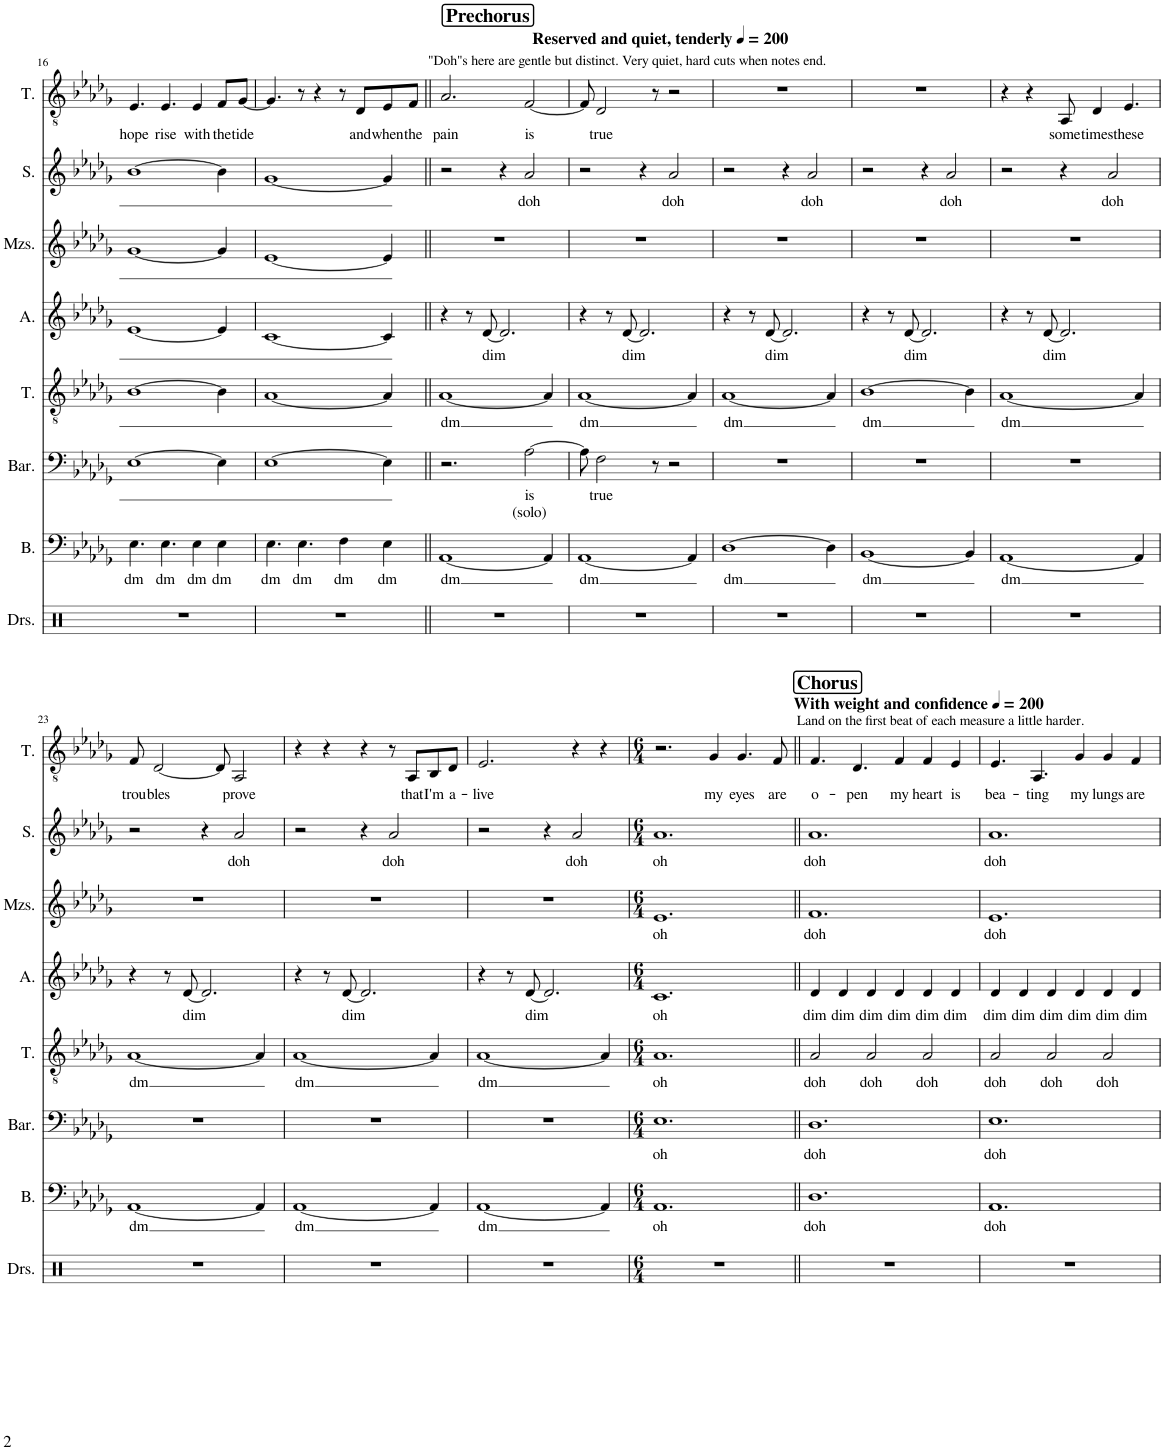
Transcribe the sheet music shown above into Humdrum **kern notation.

**kern	**kern	**text	**kern	**text	**text	**kern	**text	**kern	**text	**kern	**text	**kern	**text	**kern	**text
*part8	*part7	*part7	*part6	*part6	*part6	*part5	*part5	*part4	*part4	*part3	*part3	*part2	*part2	*part1	*part1
*staff8	*staff7	*staff7	*staff6	*staff6	*staff6	*staff5	*staff5	*staff4	*staff4	*staff3	*staff3	*staff2	*staff2	*staff1	*staff1
*I"Drumset	*I"Bass	*	*I"Baritone	*	*	*I"Tenor	*	*I"Alto	*	*I"Mezzo-soprano	*	*I"Soprano	*	*I"Tenor	*
*I'Drs.	*I'B.	*	*I'Bar.	*	*	*I'T.	*	*I'A.	*	*I'Mzs.	*	*I'S.	*	*I'T.	*
!!LO:PB:g=z
*clefX	*clefF4	*	*clefF4	*	*	*clefGv2	*	*clefG2	*	*clefG2	*	*clefG2	*	*clefGv2	*
*k[]	*k[b-e-a-d-g-]	*	*k[b-e-a-d-g-]	*	*	*k[b-e-a-d-g-]	*	*k[b-e-a-d-g-]	*	*k[b-e-a-d-g-]	*	*k[b-e-a-d-g-]	*	*k[b-e-a-d-g-]	*
*M5/4	*M5/4	*	*M5/4	*	*	*M5/4	*	*M5/4	*	*M5/4	*	*M5/4	*	*M5/4	*
=16	=16	=16	=16	=16	=16	=16	=16	=16	=16	=16	=16	=16	=16	=16	=16
!	!	!LO:LY:b	!	!	!	!	!	!	!	!	!	!	!	!	!LO:LY:b
4%5r	4.E-\	dm	[1E-	.	.	[1B-	.	[1e-	.	[1g-	.	[1b-	.	4.E-/	hope
!	!	!LO:LY:b	!	!	!	!	!	!	!	!	!	!	!	!	!LO:LY:b
.	4.E-\	dm	.	.	.	.	.	.	.	.	.	.	.	4.E-/	rise
!	!	!LO:LY:b	!	!	!	!	!	!	!	!	!	!	!	!	!LO:LY:b
.	4E-\	dm	.	.	.	.	.	.	.	.	.	.	.	4E-/	with
!	!	!LO:LY:b	!	!	!	!	!	!	!	!	!	!	!	!	!LO:LY:b
.	4E-\	dm	4E-\]	.	.	4B-\]	.	4e-/]	.	4g-/]	.	4b-\]	.	8F/L	the
!	!	!	!	!	!	!	!	!	!	!	!	!	!	!	!LO:LY:b
.	.	.	.	.	.	.	.	.	.	.	.	.	.	[8G-/J	tide
=17	=17	=17	=17	=17	=17	=17	=17	=17	=17	=17	=17	=17	=17	=17	=17
!	!	!LO:LY:b	!	!	!	!	!	!	!	!	!	!	!	!	!
4%5r	4.E-\	dm	[1E-	.	.	[1A-	.	[1c	.	[1e-	.	[1g-	.	4.G-/]	.
!	!	!LO:LY:b	!	!	!	!	!	!	!	!	!	!	!	!	!
.	4.E-\	dm	.	.	.	.	.	.	.	.	.	.	.	8r	.
.	.	.	.	.	.	.	.	.	.	.	.	.	.	4r	.
!	!	!LO:LY:b	!	!	!	!	!	!	!	!	!	!	!	!	!
.	4F\	dm	.	.	.	.	.	.	.	.	.	.	.	8r	.
!	!	!	!	!	!	!	!	!	!	!	!	!	!	!	!LO:LY:b
.	.	.	.	.	.	.	.	.	.	.	.	.	.	8D-/L	and
!	!	!LO:LY:b	!	!	!	!	!	!	!	!	!	!	!	!	!LO:LY:b
.	4E-\	dm	4E-\]	.	.	4A-/]	.	4c/]	.	4e-/]	.	4g-/]	.	8E-/	when
!	!	!	!	!	!	!	!	!	!	!	!	!	!	!	!LO:LY:b
.	.	.	.	.	.	.	.	.	.	.	.	.	.	8F/J	the
=18||	=18||	=18||	=18||	=18||	=18||	=18||	=18||	=18||	=18||	=18||	=18||	=18||	=18||	=18||	=18||
!!LO:REH:place=s1:a:B:cj:fs=14:t=Prechorus
*	*	*	*	*	*	*	*	*	*	*	*	*	*	*MM200	*
!	!	!	!	!	!	!	!	!	!	!	!	!	!	!LO:TX:a:B:t=Reserved and quiet, tenderly	!
!	!	!	!	!	!	!	!	!	!	!	!	!	!	!LO:TX:a:t="Doh"s here are gentle but distinct. Very quiet, hard cuts when notes end.	!
!	!	!LO:LY:b	!	!	!	!	!LO:LY:b	!	!	!	!	!	!	!	!LO:LY:b
4%5r	[1AA-	dm	2.r	.	.	[1A-	dm	4r	.	4%5r	.	2r	.	2.A-/	pain
.	.	.	.	.	.	.	.	8r	.	.	.	.	.	.	.
!	!	!	!	!	!	!	!	!	!LO:LY:b	!	!	!	!	!	!
.	.	.	.	.	.	.	.	[8d-/	dim	.	.	.	.	.	.
.	.	.	.	.	.	.	.	2.d-/]	.	.	.	4r	.	.	.
!	!	!	!	!LO:LY:b	!LO:LY:b	!	!	!	!	!	!	!	!LO:LY:b	!	!LO:LY:b
.	.	.	[2A-\	is	(solo)	.	.	.	.	.	.	2a-/	doh	[2F/	is
.	4AA-/]	.	.	.	.	4A-/]	.	.	.	.	.	.	.	.	.
=19	=19	=19	=19	=19	=19	=19	=19	=19	=19	=19	=19	=19	=19	=19	=19
!	!	!LO:LY:b	!	!	!	!	!LO:LY:b	!	!	!	!	!	!	!	!
4%5r	[1AA-	dm	8A-\]	.	.	[1A-	dm	4r	.	4%5r	.	2r	.	8F/]	.
!	!	!	!	!LO:LY:b	!	!	!	!	!	!	!	!	!	!	!LO:LY:b
.	.	.	2F\	true	.	.	.	.	.	.	.	.	.	2D-/	true
.	.	.	.	.	.	.	.	8r	.	.	.	.	.	.	.
!	!	!	!	!	!	!	!	!	!LO:LY:b	!	!	!	!	!	!
.	.	.	.	.	.	.	.	[8d-/	dim	.	.	.	.	.	.
.	.	.	.	.	.	.	.	2.d-/]	.	.	.	4r	.	.	.
.	.	.	8r	.	.	.	.	.	.	.	.	.	.	8r	.
!	!	!	!	!	!	!	!	!	!	!	!	!	!LO:LY:b	!	!
.	.	.	2r	.	.	.	.	.	.	.	.	2a-/	doh	2r	.
.	4AA-/]	.	.	.	.	4A-/]	.	.	.	.	.	.	.	.	.
=20	=20	=20	=20	=20	=20	=20	=20	=20	=20	=20	=20	=20	=20	=20	=20
!	!	!LO:LY:b	!	!	!	!	!LO:LY:b	!	!	!	!	!	!	!	!
4%5r	[1D-	dm	4%5r	.	.	[1A-	dm	4r	.	4%5r	.	2r	.	4%5r	.
.	.	.	.	.	.	.	.	8r	.	.	.	.	.	.	.
!	!	!	!	!	!	!	!	!	!LO:LY:b	!	!	!	!	!	!
.	.	.	.	.	.	.	.	[8d-/	dim	.	.	.	.	.	.
.	.	.	.	.	.	.	.	2.d-/]	.	.	.	4r	.	.	.
!	!	!	!	!	!	!	!	!	!	!	!	!	!LO:LY:b	!	!
.	.	.	.	.	.	.	.	.	.	.	.	2a-/	doh	.	.
.	4D-\]	.	.	.	.	4A-/]	.	.	.	.	.	.	.	.	.
=21	=21	=21	=21	=21	=21	=21	=21	=21	=21	=21	=21	=21	=21	=21	=21
!	!	!LO:LY:b	!	!	!	!	!LO:LY:b	!	!	!	!	!	!	!	!
4%5r	[1BB-	dm	4%5r	.	.	[1B-	dm	4r	.	4%5r	.	2r	.	4%5r	.
.	.	.	.	.	.	.	.	8r	.	.	.	.	.	.	.
!	!	!	!	!	!	!	!	!	!LO:LY:b	!	!	!	!	!	!
.	.	.	.	.	.	.	.	[8d-/	dim	.	.	.	.	.	.
.	.	.	.	.	.	.	.	2.d-/]	.	.	.	4r	.	.	.
!	!	!	!	!	!	!	!	!	!	!	!	!	!LO:LY:b	!	!
.	.	.	.	.	.	.	.	.	.	.	.	2a-/	doh	.	.
.	4BB-/]	.	.	.	.	4B-\]	.	.	.	.	.	.	.	.	.
=22	=22	=22	=22	=22	=22	=22	=22	=22	=22	=22	=22	=22	=22	=22	=22
!	!	!LO:LY:b	!	!	!	!	!LO:LY:b	!	!	!	!	!	!	!	!
4%5r	[1AA-	dm	4%5r	.	.	[1A-	dm	4r	.	4%5r	.	2r	.	4r	.
.	.	.	.	.	.	.	.	8r	.	.	.	.	.	4r	.
!	!	!	!	!	!	!	!	!	!LO:LY:b	!	!	!	!	!	!
.	.	.	.	.	.	.	.	[8d-/	dim	.	.	.	.	.	.
!	!	!	!	!	!	!	!	!	!	!	!	!	!	!	!LO:LY:b
.	.	.	.	.	.	.	.	2.d-/]	.	.	.	4r	.	8AA-/	some
!	!	!	!	!	!	!	!	!	!	!	!	!	!	!	!LO:LY:b
.	.	.	.	.	.	.	.	.	.	.	.	.	.	4D-/	times
!	!	!	!	!	!	!	!	!	!	!	!	!	!LO:LY:b	!	!
.	.	.	.	.	.	.	.	.	.	.	.	2a-/	doh	.	.
!	!	!	!	!	!	!	!	!	!	!	!	!	!	!	!LO:LY:b
.	.	.	.	.	.	.	.	.	.	.	.	.	.	4.E-/	these
.	4AA-/]	.	.	.	.	4A-/]	.	.	.	.	.	.	.	.	.
!!LO:LB:g=z
=23	=23	=23	=23	=23	=23	=23	=23	=23	=23	=23	=23	=23	=23	=23	=23
!	!	!LO:LY:b	!	!	!	!	!LO:LY:b	!	!	!	!	!	!	!	!LO:LY:b
4%5r	[1AA-	dm	4%5r	.	.	[1A-	dm	4r	.	4%5r	.	2r	.	8F/	trou-
!	!	!	!	!	!	!	!	!	!	!	!	!	!	!	!LO:LY:b
.	.	.	.	.	.	.	.	.	.	.	.	.	.	[2D-/	-bles
.	.	.	.	.	.	.	.	8r	.	.	.	.	.	.	.
!	!	!	!	!	!	!	!	!	!LO:LY:b	!	!	!	!	!	!
.	.	.	.	.	.	.	.	[8d-/	dim	.	.	.	.	.	.
.	.	.	.	.	.	.	.	2.d-/]	.	.	.	4r	.	.	.
.	.	.	.	.	.	.	.	.	.	.	.	.	.	8D-/]	.
!	!	!	!	!	!	!	!	!	!	!	!	!	!LO:LY:b	!	!LO:LY:b
.	.	.	.	.	.	.	.	.	.	.	.	2a-/	doh	2AA-/	prove
.	4AA-/]	.	.	.	.	4A-/]	.	.	.	.	.	.	.	.	.
=24	=24	=24	=24	=24	=24	=24	=24	=24	=24	=24	=24	=24	=24	=24	=24
!	!	!LO:LY:b	!	!	!	!	!LO:LY:b	!	!	!	!	!	!	!	!
4%5r	[1AA-	dm	4%5r	.	.	[1A-	dm	4r	.	4%5r	.	2r	.	4r	.
.	.	.	.	.	.	.	.	8r	.	.	.	.	.	4r	.
!	!	!	!	!	!	!	!	!	!LO:LY:b	!	!	!	!	!	!
.	.	.	.	.	.	.	.	[8d-/	dim	.	.	.	.	.	.
.	.	.	.	.	.	.	.	2.d-/]	.	.	.	4r	.	4r	.
!	!	!	!	!	!	!	!	!	!	!	!	!	!LO:LY:b	!	!
.	.	.	.	.	.	.	.	.	.	.	.	2a-/	doh	8r	.
!	!	!	!	!	!	!	!	!	!	!	!	!	!	!	!LO:LY:b
.	.	.	.	.	.	.	.	.	.	.	.	.	.	8AA-/L	that
!	!	!	!	!	!	!	!	!	!	!	!	!	!	!	!LO:LY:b
.	4AA-/]	.	.	.	.	4A-/]	.	.	.	.	.	.	.	8BB-/	I'm
!	!	!	!	!	!	!	!	!	!	!	!	!	!	!	!LO:LY:b
.	.	.	.	.	.	.	.	.	.	.	.	.	.	8D-/J	a-
=25	=25	=25	=25	=25	=25	=25	=25	=25	=25	=25	=25	=25	=25	=25	=25
!	!	!LO:LY:b	!	!	!	!	!LO:LY:b	!	!	!	!	!	!	!	!LO:LY:b
4%5r	[1AA-	dm	4%5r	.	.	[1A-	dm	4r	.	4%5r	.	2r	.	2.E-/	-live
.	.	.	.	.	.	.	.	8r	.	.	.	.	.	.	.
!	!	!	!	!	!	!	!	!	!LO:LY:b	!	!	!	!	!	!
.	.	.	.	.	.	.	.	[8d-/	dim	.	.	.	.	.	.
.	.	.	.	.	.	.	.	2.d-/]	.	.	.	4r	.	.	.
!	!	!	!	!	!	!	!	!	!	!	!	!	!LO:LY:b	!	!
.	.	.	.	.	.	.	.	.	.	.	.	2a-/	doh	4r	.
.	4AA-/]	.	.	.	.	4A-/]	.	.	.	.	.	.	.	4r	.
=26	=26	=26	=26	=26	=26	=26	=26	=26	=26	=26	=26	=26	=26	=26	=26
*M6/4	*M6/4	*	*M6/4	*	*	*M6/4	*	*M6/4	*	*M6/4	*	*M6/4	*	*M6/4	*
!	!	!LO:LY:b	!	!LO:LY:b	!	!	!LO:LY:b	!	!LO:LY:b	!	!LO:LY:b	!	!LO:LY:b	!	!
1.r	1.AA-	oh	1.E-	oh	.	1.A-	oh	1.c	oh	1.e-	oh	1.a-	oh	2.r	.
!	!	!	!	!	!	!	!	!	!	!	!	!	!	!	!LO:LY:b
.	.	.	.	.	.	.	.	.	.	.	.	.	.	4G-/	my
!	!	!	!	!	!	!	!	!	!	!	!	!	!	!	!LO:LY:b
.	.	.	.	.	.	.	.	.	.	.	.	.	.	4.G-/	eyes
!	!	!	!	!	!	!	!	!	!	!	!	!	!	!	!LO:LY:b
.	.	.	.	.	.	.	.	.	.	.	.	.	.	8F/	are
=27||	=27||	=27||	=27||	=27||	=27||	=27||	=27||	=27||	=27||	=27||	=27||	=27||	=27||	=27||	=27||
!!LO:REH:place=s1:a:B:cj:fs=14:t=Chorus
*	*	*	*	*	*	*	*	*	*	*	*	*	*	*MM200	*
!	!	!	!	!	!	!	!	!	!	!	!	!	!	!LO:TX:a:B:t=With weight and confidence	!
!	!	!	!	!	!	!	!	!	!	!	!	!	!	!LO:TX:a:t=Land on the first beat of each measure a little harder.	!
!	!	!LO:LY:b	!	!LO:LY:b	!	!	!LO:LY:b	!	!LO:LY:b	!	!LO:LY:b	!	!LO:LY:b	!	!LO:LY:b
1.r	1.D-	doh	1.D-	doh	.	2A-/	doh	4d-/	dim	1.f	doh	1.a-	doh	4.F/	o-
!	!	!	!	!	!	!	!	!	!LO:LY:b	!	!	!	!	!	!
.	.	.	.	.	.	.	.	4d-/	dim	.	.	.	.	.	.
!	!	!	!	!	!	!	!	!	!	!	!	!	!	!	!LO:LY:b
.	.	.	.	.	.	.	.	.	.	.	.	.	.	4.D-/	-pen
!	!	!	!	!	!	!	!LO:LY:b	!	!LO:LY:b	!	!	!	!	!	!
.	.	.	.	.	.	2A-/	doh	4d-/	dim	.	.	.	.	.	.
!	!	!	!	!	!	!	!	!	!LO:LY:b	!	!	!	!	!	!LO:LY:b
.	.	.	.	.	.	.	.	4d-/	dim	.	.	.	.	4F/	my
!	!	!	!	!	!	!	!LO:LY:b	!	!LO:LY:b	!	!	!	!	!	!LO:LY:b
.	.	.	.	.	.	2A-/	doh	4d-/	dim	.	.	.	.	4F/	heart
!	!	!	!	!	!	!	!	!	!LO:LY:b	!	!	!	!	!	!LO:LY:b
.	.	.	.	.	.	.	.	4d-/	dim	.	.	.	.	4E-/	is
=28	=28	=28	=28	=28	=28	=28	=28	=28	=28	=28	=28	=28	=28	=28	=28
!	!	!LO:LY:b	!	!LO:LY:b	!	!	!LO:LY:b	!	!LO:LY:b	!	!LO:LY:b	!	!LO:LY:b	!	!LO:LY:b
1.r	1.AA-	doh	1.E-	doh	.	2A-/	doh	4d-/	dim	1.e-	doh	1.a-	doh	4.E-/	bea-
!	!	!	!	!	!	!	!	!	!LO:LY:b	!	!	!	!	!	!
.	.	.	.	.	.	.	.	4d-/	dim	.	.	.	.	.	.
!	!	!	!	!	!	!	!	!	!	!	!	!	!	!	!LO:LY:b
.	.	.	.	.	.	.	.	.	.	.	.	.	.	4.AA-/	-ting
!	!	!	!	!	!	!	!LO:LY:b	!	!LO:LY:b	!	!	!	!	!	!
.	.	.	.	.	.	2A-/	doh	4d-/	dim	.	.	.	.	.	.
!	!	!	!	!	!	!	!	!	!LO:LY:b	!	!	!	!	!	!LO:LY:b
.	.	.	.	.	.	.	.	4d-/	dim	.	.	.	.	4G-/	my
!	!	!	!	!	!	!	!LO:LY:b	!	!LO:LY:b	!	!	!	!	!	!LO:LY:b
.	.	.	.	.	.	2A-/	doh	4d-/	dim	.	.	.	.	4G-/	lungs
!	!	!	!	!	!	!	!	!	!LO:LY:b	!	!	!	!	!	!LO:LY:b
.	.	.	.	.	.	.	.	4d-/	dim	.	.	.	.	4F/	are
=	=	=	=	=	=	=	=	=	=	=	=	=	=	=	=
*-	*-	*-	*-	*-	*-	*-	*-	*-	*-	*-	*-	*-	*-	*-	*-
